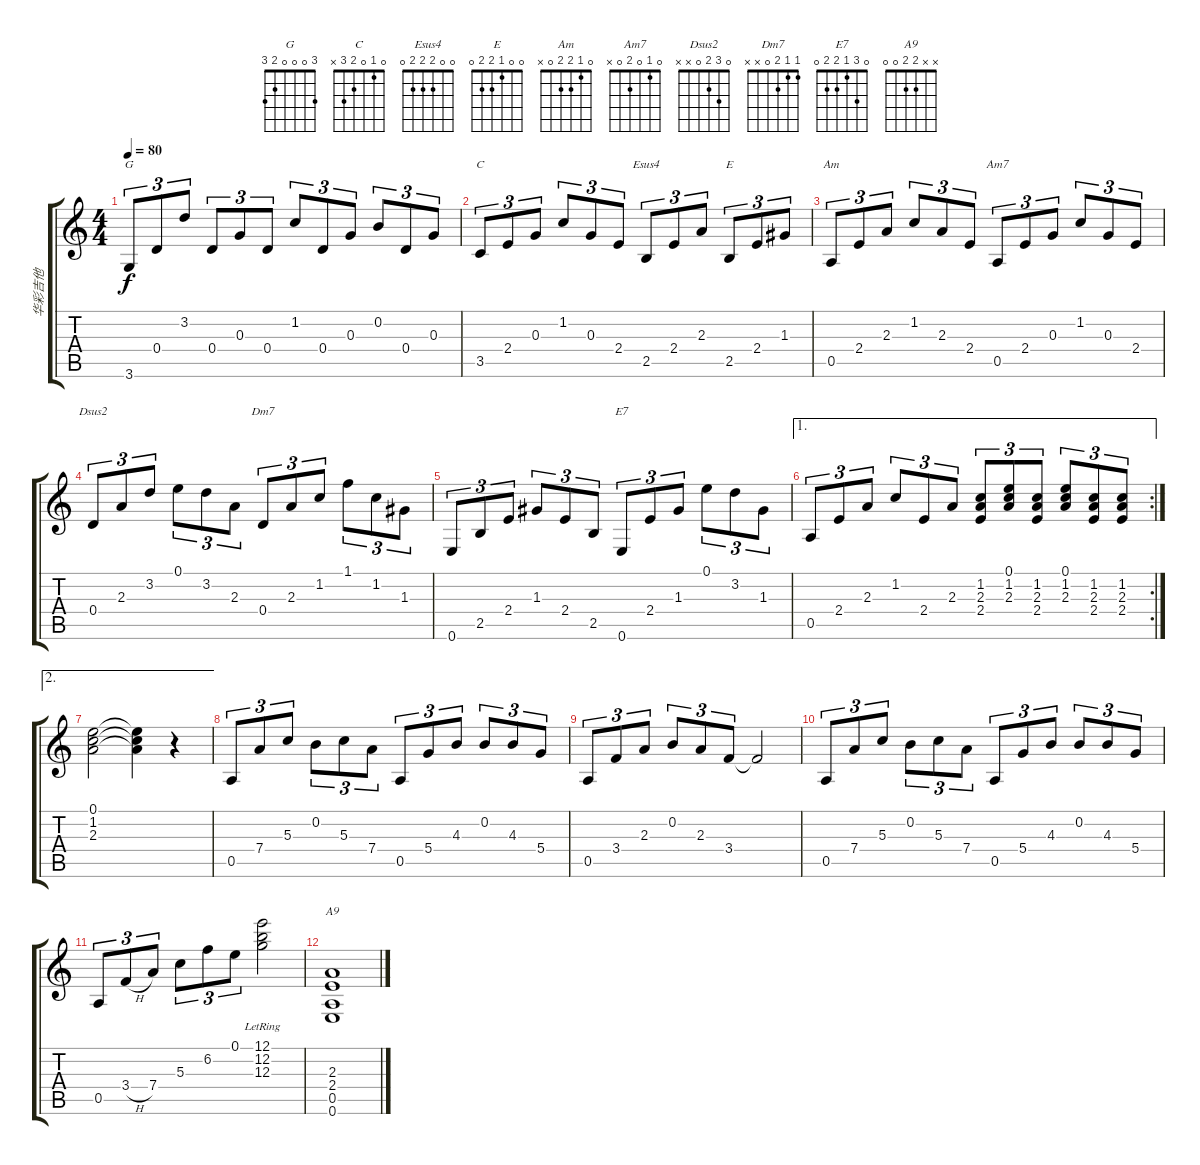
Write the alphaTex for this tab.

\track ("华彩吉他" "华彩吉他") {instrument acousticguitarsteel}
\staff {score tabs}
\tuning (E4 B3 G3 D3 A2 E2) {hide}
\chord ("G" 3 0 0 0 2 3)
\chord ("C" 0 1 0 2 3 x)
\chord ("Esus4" 0 0 2 2 2 0)
\chord ("E" 0 0 1 2 2 0)
\chord ("Am" 0 1 2 2 0 x)
\chord ("Am7" 0 1 0 2 0 x)
\chord ("Dsus2" 0 3 2 0 x x)
\chord ("Dm7" 1 1 2 0 x x)
\chord ("E7" 0 3 1 2 2 0)
\chord ("A9" x x 2 2 0 0)
\ts (4 4)
\tempo 80
\clef g2
\ks c
3.6.8{tu (3 2) ch "G" dy f} 0.4.8{tu (3 2)} 3.2.8{tu (3 2)} 0.4.8{tu (3 2)} 0.3.8{tu (3 2)} 0.4.8{tu (3 2)} 1.2.8{tu (3 2)} 0.4.8{tu (3 2)} 0.3.8{tu (3 2)} 0.2.8{tu (3 2)} 0.4.8{tu (3 2)} 0.3.8{tu (3 2)} |
3.5.8{tu (3 2) ch "C"} 2.4.8{tu (3 2)} 0.3.8{tu (3 2)} 1.2.8{tu (3 2)} 0.3.8{tu (3 2)} 2.4.8{tu (3 2)} 2.5.8{tu (3 2) ch "Esus4"} 2.4.8{tu (3 2)} 2.3.8{tu (3 2)} 2.5.8{tu (3 2) ch "E"} 2.4.8{tu (3 2)} 1.3.8{tu (3 2)} |
0.5.8{tu (3 2) ch "Am"} 2.4.8{tu (3 2)} 2.3.8{tu (3 2)} 1.2.8{tu (3 2)} 2.3.8{tu (3 2)} 2.4.8{tu (3 2)} 0.5.8{tu (3 2) ch "Am7"} 2.4.8{tu (3 2)} 0.3.8{tu (3 2)} 1.2.8{tu (3 2)} 0.3.8{tu (3 2)} 2.4.8{tu (3 2)} |
0.4.8{tu (3 2) ch "Dsus2"} 2.3.8{tu (3 2)} 3.2.8{tu (3 2)} 0.1.8{tu (3 2)} 3.2.8{tu (3 2)} 2.3.8{tu (3 2)} 0.4.8{tu (3 2) ch "Dm7"} 2.3.8{tu (3 2)} 1.2.8{tu (3 2)} 1.1.8{tu (3 2)} 1.2.8{tu (3 2)} 1.3.8{tu (3 2)} |
0.6.8{tu (3 2)} 2.5.8{tu (3 2)} 2.4.8{tu (3 2)} 1.3.8{tu (3 2)} 2.4.8{tu (3 2)} 2.5.8{tu (3 2)} 0.6.8{tu (3 2) ch "E7"} 2.4.8{tu (3 2)} 1.3.8{tu (3 2)} 0.1.8{tu (3 2)} 3.2.8{tu (3 2)} 1.3.8{tu (3 2)} |
\ae 1
\rc 2
0.5.8{tu (3 2)} 2.4.8{tu (3 2)} 2.3.8{tu (3 2)} 1.2.8{tu (3 2)} 2.4.8{tu (3 2)} 2.3.8{tu (3 2)} (1.2 2.3 2.4).8{tu (3 2)} (0.1 1.2 2.3).8{tu (3 2)} (1.2 2.3 2.4).8{tu (3 2)} (0.1 1.2 2.3).8{tu (3 2)} (1.2 2.3 2.4).8{tu (3 2)} (1.2 2.3 2.4).8{tu (3 2)} |
\ae 2
(0.1 1.2 2.3).2 (0.1{t} 1.2{t} 2.3{t}).4 r.4 |
0.5.8{tu (3 2)} 7.4.8{tu (3 2)} 5.3.8{tu (3 2)} 0.2.8{tu (3 2)} 5.3.8{tu (3 2)} 7.4.8{tu (3 2)} 0.5.8{tu (3 2)} 5.4.8{tu (3 2)} 4.3.8{tu (3 2)} 0.2.8{tu (3 2)} 4.3.8{tu (3 2)} 5.4.8{tu (3 2)} |
0.5.8{tu (3 2)} 3.4.8{tu (3 2)} 2.3.8{tu (3 2)} 0.2.8{tu (3 2)} 2.3.8{tu (3 2)} 3.4.8{tu (3 2)} 3.4{t}.2 |
0.5.8{tu (3 2)} 7.4.8{tu (3 2)} 5.3.8{tu (3 2)} 0.2.8{tu (3 2)} 5.3.8{tu (3 2)} 7.4.8{tu (3 2)} 0.5.8{tu (3 2)} 5.4.8{tu (3 2)} 4.3.8{tu (3 2)} 0.2.8{tu (3 2)} 4.3.8{tu (3 2)} 5.4.8{tu (3 2)} |
0.5.8{tu (3 2)} 3.4{h}.8{tu (3 2)} 7.4.8{tu (3 2)} 5.3.8{tu (3 2)} 6.2.8{tu (3 2)} 0.1.8{tu (3 2)} (12.1 12.2 12.3{lr}).2 |
(2.3 2.4 0.5 0.6).1{ch "A9"}
